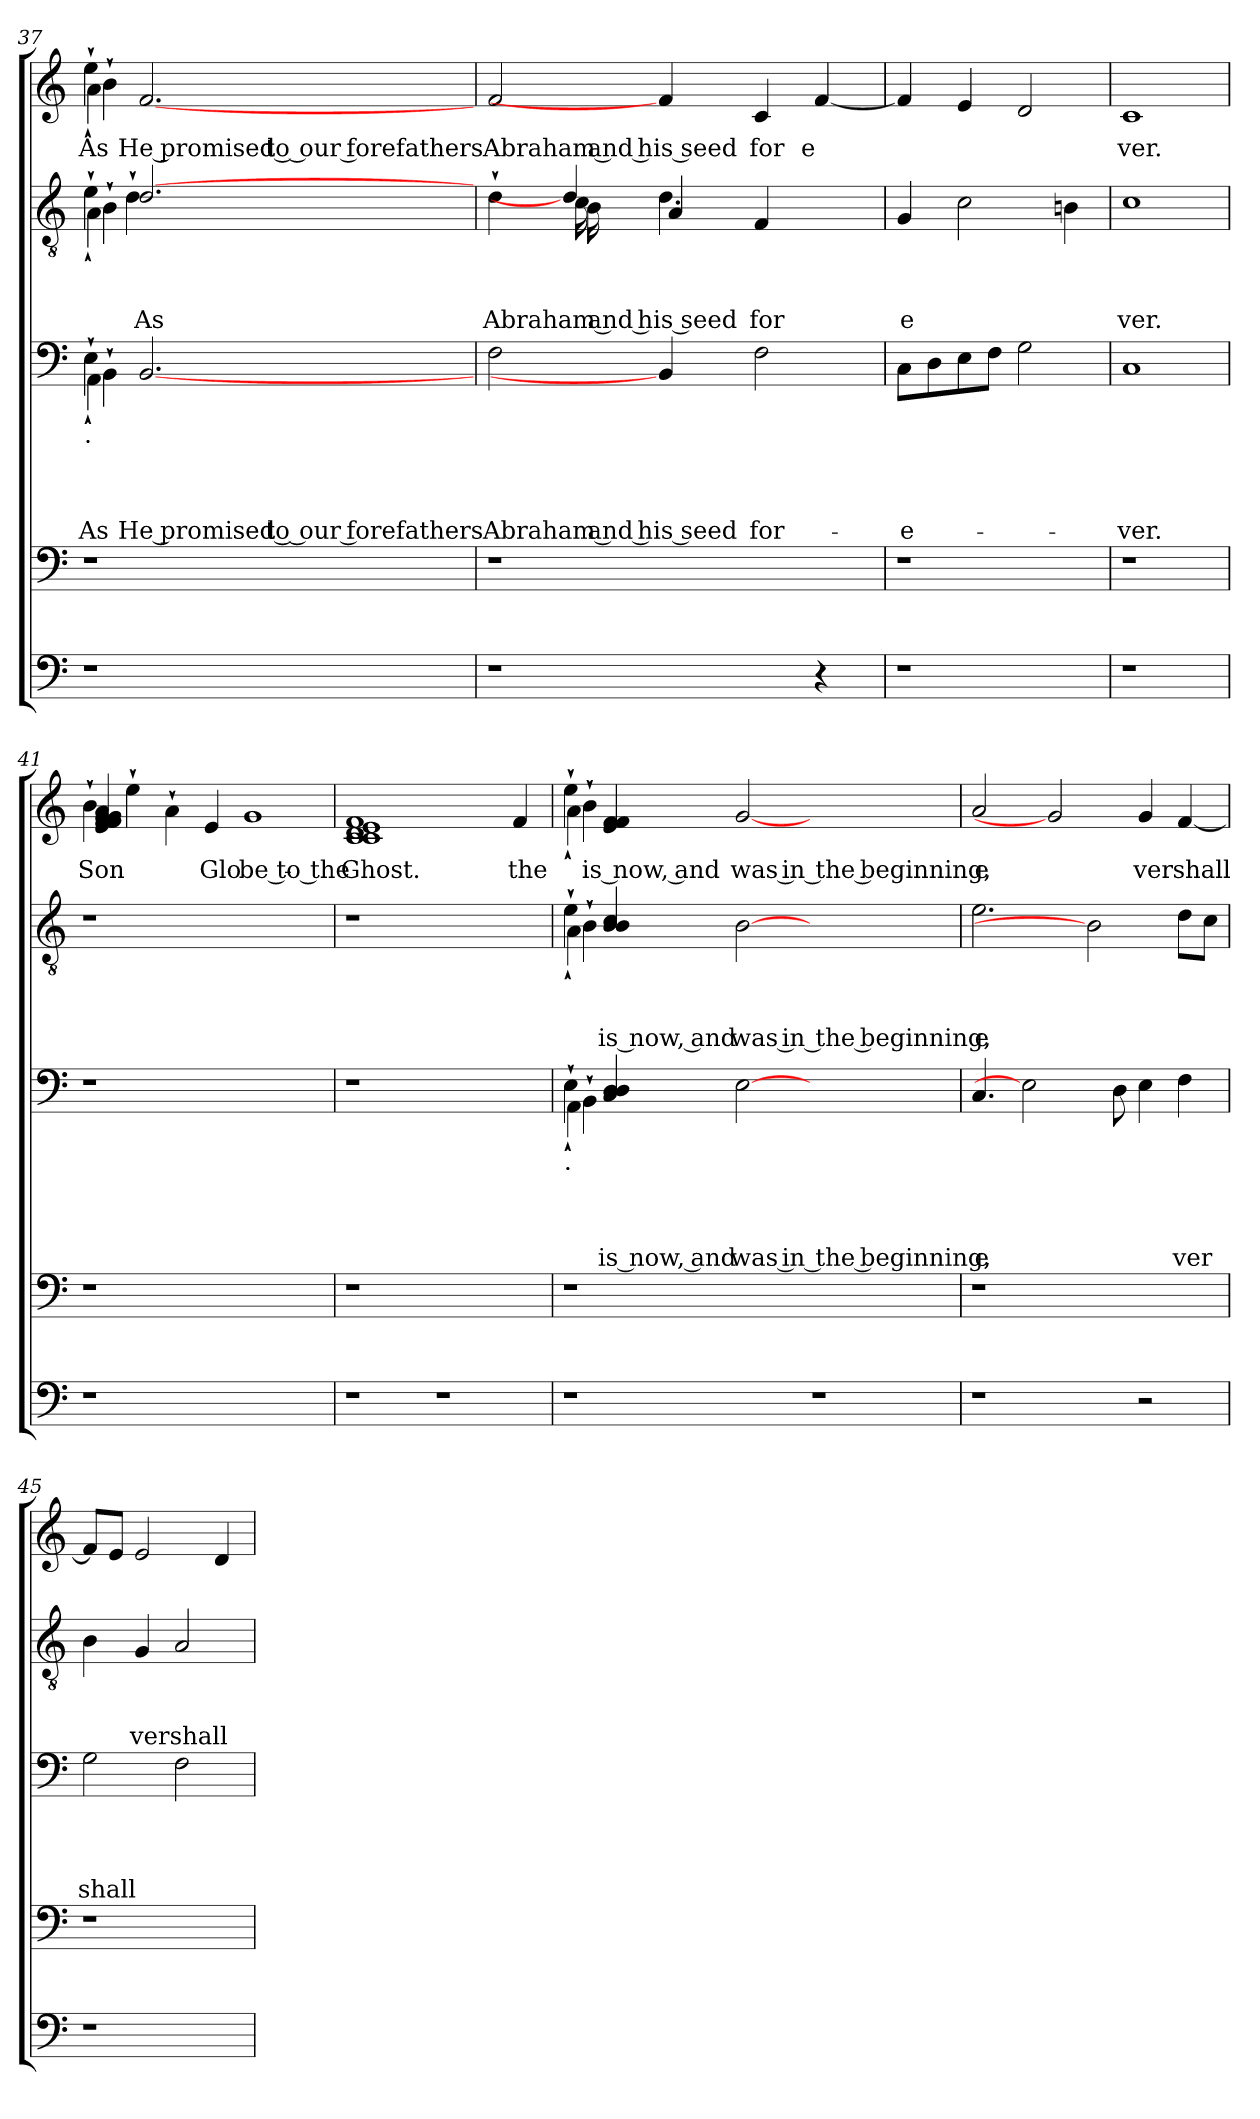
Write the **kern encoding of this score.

**kern	**kern	**kern	**text	**text	**text	**text	**kern	**text	**text	**text	**kern	**text
*part4	*part4	*part3	*part3	*part3	*part3	*part3	*part2	*part2	*part2	*part2	*part1	*part1
*staff5	*staff4	*staff3	*staff3	*staff3	*staff3	*staff3	*staff2	*staff2	*staff2	*staff2	*staff1	*staff1
!!LO:LB:g=z
*clefF4	*clefF4	*clefF4	*	*	*	*	*clefGv2	*	*	*	*clefG2	*
*k[]	*k[]	*k[]	*	*	*	*	*k[]	*	*	*	*k[]	*
*C:	*C:	*C:	*	*	*	*	*C:	*	*	*	*C:	*
=37	=37	=37	=37	=37	=37	=37	=37	=37	=37	=37	=37	=37
*	*	*^	*	*	*	*	*^	*	*	*	*^	*
*	*	*	*^	*	*	*	*	*	*^	*	*	*	*	*^	*
!	!	!LO:TX:b:t=.	!	!	!	!	!	!	!	!	!	!	!	!	!	!	!	!
!	!	!LO:N:head=solid	!LO:N:head=solid	!LO:N:head=solid	!	!	!	!LO:LY:b	!LO:N:head=solid	!LO:N:head=solid	!LO:N:head=solid	!	!	!	!LO:N:head=solid	!LO:N:head=solid	!LO:N:head=solid	!LO:LY:b
1r	1r	4E`<\	4AA`<\	4BB`<\	.	.	.	As	4e`<\	4A`<\	4B`>\	.	.	.	4ee`<\	4a`<\	4b`>\	As
!	!	!	!	!	!	!	!	!LO:LY:b	!	!	!LO:N:head=solid	!	!	!LO:LY:b	!	!	!	!
!	!	!	!	!	!	!	!	!	!	!	!	!	!	!LO:LY:b	!	!	!	!LO:LY:b
.	.	[2.BB	2.ryy	2.ryy	.	.	.	He promised to our forefathers	[2.d	2.ryy	4d`>\	.	.	As	[2.f	2.ryy	2.ryy	He promised to our forefathers
.	.	.	.	.	.	.	.	.	.	.	2ryy	.	.	.	.	.	.	.
*	*	*v	*v	*v	*	*	*	*	*	*	*	*	*	*	*v	*v	*v	*
=38	=38	=38	=38	=38	=38	=38	=38	=38	=38	=38	=38	=38	=38	=38
!	!	!	!	!	!	!LO:LY:b:rj	!LO:N:head=solid	!	!	!	!	!LO:LY:b:rj	!	!LO:LY:b:rj
1r	1r	2F\	.	.	.	Abraham and his seed	4d`<\	4ryy	4ryy	.	.	Abraham and his seed	2f/	Abraham and his seed
.	.	.	.	.	.	.	4d]	16c\	16B\	.	.	.	.	.
.	.	.	.	.	.	.	.	4ryy	8.ryy	.	.	.	.	.
.	.	4BB]	.	.	.	.	4.d\	.	4A/	.	.	.	4f]	.
.	.	.	.	.	.	.	.	2ryy	.	.	.	.	.	.
!	!	!	!	!	!	!LO:LY:b	!	!	!	!	!	!LO:LY:b	!	!LO:LY:b
.	.	2F\	.	.	.	for-	.	.	4F/	.	.	for	4c/	for
.	.	.	.	.	.	.	4ryy	.	.	.	.	.	.	.
!	!	!	!	!	!	!	!	!	!	!	!	!	!	!LO:LY:b:rj
4r	4ryy	.	.	.	.	.	.	.	4ryy	.	.	.	[<4f/	e
.	.	.	.	.	.	.	.	8.ryy	.	.	.	.	.	.
.	.	.	.	.	.	.	8ryy	.	.	.	.	.	.	.
*	*	*	*	*	*	*	*v	*v	*v	*	*	*	*	*
=39	=39	=39	=39	=39	=39	=39	=39	=39	=39	=39	=39	=39
!	!	!	!	!	!	!LO:LY:b:rj	!	!	!	!LO:LY:b:rj	!	!
1r	1r	8C\L	.	.	.	-e-	4G/	.	.	e	4f/]	.
.	.	8D\	.	.	.	.	.	.	.	.	.	.
.	.	8E\	.	.	.	.	2c\	.	.	.	4e/	.
.	.	8F\J	.	.	.	.	.	.	.	.	.	.
.	.	2G\	.	.	.	.	.	.	.	.	2d/	.
.	.	.	.	.	.	.	4Bn\	.	.	.	.	.
=40	=40	=40	=40	=40	=40	=40	=40	=40	=40	=40	=40	=40
!	!	!	!	!	!	!LO:LY:b	!	!	!	!LO:LY:b	!	!LO:LY:b
1r	1r	1C	.	.	.	-ver.	1c	.	.	ver.	1c	ver.
!!LO:LB:g=z
=41	=41	=41	=41	=41	=41	=41	=41	=41	=41	=41	=41	=41
!	!	!	!	!	!	!	!	!	!	!	!LO:N:head=solid	!LO:LY:b
*	*	*	*	*	*	*	*	*	*	*	*^	*
1r	1r	1r	.	.	.	.	1r	.	.	.	4b`<\	4e/ 4f/ 4f/ 4f/ 4g/ 4g/ 4a/	Son
!	!	!	!	!	!	!	!	!	!	!	!LO:N:head=solid	!	!
.	.	.	.	.	.	.	.	.	.	.	4ee`<\	2.ryy	.
!	!	!	!	!	!	!	!	!	!	!	!LO:N:head=solid	!	!
.	.	.	.	.	.	.	.	.	.	.	4a`<\	.	.
!	!	!	!	!	!	!	!	!	!	!	!	!	!LO:LY:b
.	.	.	.	.	.	.	.	.	.	.	4e/	.	Glo-
!	!	!	!	!	!	!	!	!	!	!	!	!	!LO:LY:b:rj
1ryy	1ryy	1ryy	.	.	.	.	1ryy	.	.	.	1ryy	1g	be to the
=42	=42	=42	=42	=42	=42	=42	=42	=42	=42	=42	=42	=42	=42
!	!	!	!	!	!	!	!	!	!	!	!	!	!LO:LY:b:rj
*	*	*	*	*	*	*	*	*	*	*	*v	*v	*
1r	1r	1r	.	.	.	.	1r	.	.	.	1c 1c 1d 1e 1f	Ghost.
1r	1ryy	1ryy	.	.	.	.	1ryy	.	.	.	2.ryy	.
!	!	!	!	!	!	!	!	!	!	!	!	!LO:LY:b
.	.	.	.	.	.	.	.	.	.	.	4f/	the
!!LO:LB:g=z
=43	=43	=43	=43	=43	=43	=43	=43	=43	=43	=43	=43	=43
*	*	*^	*	*	*	*	*^	*	*	*	*^	*
*	*	*	*^	*	*	*	*	*	*^	*	*	*	*	*^	*
!	!	!LO:TX:b:t=.	!	!	!	!	!	!	!	!	!	!	!	!	!	!	!	!
!	!	!LO:N:head=solid	!LO:N:head=solid	!LO:N:head=solid	!	!	!	!	!LO:N:head=solid	!LO:N:head=solid	!LO:N:head=solid	!	!	!	!LO:N:head=solid	!LO:N:head=solid	!LO:N:head=solid	!
1r	1r	4E`<\	4AA`<\	4BB`<\	.	.	.	.	4e`<\	4A`<\	4B`>\	.	.	.	4ee`<\	4a`<\	4b`>\	.
!	!	!	!	!	!	!	!	!LO:LY:b	!	!	!	!	!	!LO:LY:b	!	!	!	!LO:LY:b
.	.	4C/ 4D/ 4D/	1ryy	1ryy	.	.	.	is now, and	4B/ 4B/ 4c/	1ryy	1ryy	.	.	is now, and	4e/ 4f/ 4f/	1ryy	1ryy	is now, and
!	!	!	!	!	!	!	!	!LO:LY:b:rj	!	!	!	!	!	!LO:LY:b:rj	!	!	!	!LO:LY:b:rj
.	.	[2E	.	.	.	.	.	was in the beginning,	[2B	.	.	.	.	was in the beginning,	[2g	.	.	was in the beginning,
1r	1ryy	1ryy	.	.	.	.	.	.	1ryy	.	.	.	.	.	1ryy	.	.	.
.	.	.	2.ryy	2.ryy	.	.	.	.	.	2.ryy	2.ryy	.	.	.	.	2.ryy	2.ryy	.
=44	=44	=44	=44	=44	=44	=44	=44	=44	=44	=44	=44	=44	=44	=44	=44	=44	=44	=44
!	!	!	!	!	!	!	!	!LO:LY:b:rj	!	!	!	!	!	!LO:LY:b:rj	!	!	!	!LO:LY:b:rj
*	*	*v	*v	*v	*	*	*	*	*	*	*	*	*	*	*v	*v	*v	*
*	*	*	*	*	*	*	*v	*v	*v	*	*	*	*	*
1r	1r	4.C/	.	.	.	e	2.e\	.	.	e	2a/	e
.	.	2E]	.	.	.	.	.	.	.	.	.	.
.	.	.	.	.	.	.	.	.	.	.	2g]	.
.	.	.	.	.	.	.	2B]	.	.	.	.	.
.	.	8D\	.	.	.	.	.	.	.	.	.	.
!	!	!	!	!	!	!	!	!	!	!	!	!LO:LY:b
2r	2ryy	4E\	.	.	.	.	.	.	.	.	4g/	ver
!	!	!	!	!	!	!LO:LY:b	!	!	!	!	!	!LO:LY:b
.	.	4F\	.	.	.	ver	8d\L	.	.	.	[<4f/	shall
.	.	.	.	.	.	.	8c\J	.	.	.	.	.
=45	=45	=45	=45	=45	=45	=45	=45	=45	=45	=45	=45	=45
!	!	!	!	!	!	!LO:LY:b	!	!	!	!	!	!
1r	1r	2G\	.	.	.	shall	4B\	.	.	.	8f/L]	.
.	.	.	.	.	.	.	.	.	.	.	8e/J	.
!	!	!	!	!	!	!	!	!	!	!LO:LY:b	!	!
.	.	.	.	.	.	.	4G/	.	.	ver	2e/	.
!	!	!	!	!	!	!	!	!	!	!LO:LY:b	!	!
.	.	2F\	.	.	.	.	2A/	.	.	shall	.	.
.	.	.	.	.	.	.	.	.	.	.	4d/	.
=	=	=	=	=	=	=	=	=	=	=	=	=
*-	*-	*-	*-	*-	*-	*-	*-	*-	*-	*-	*-	*-
